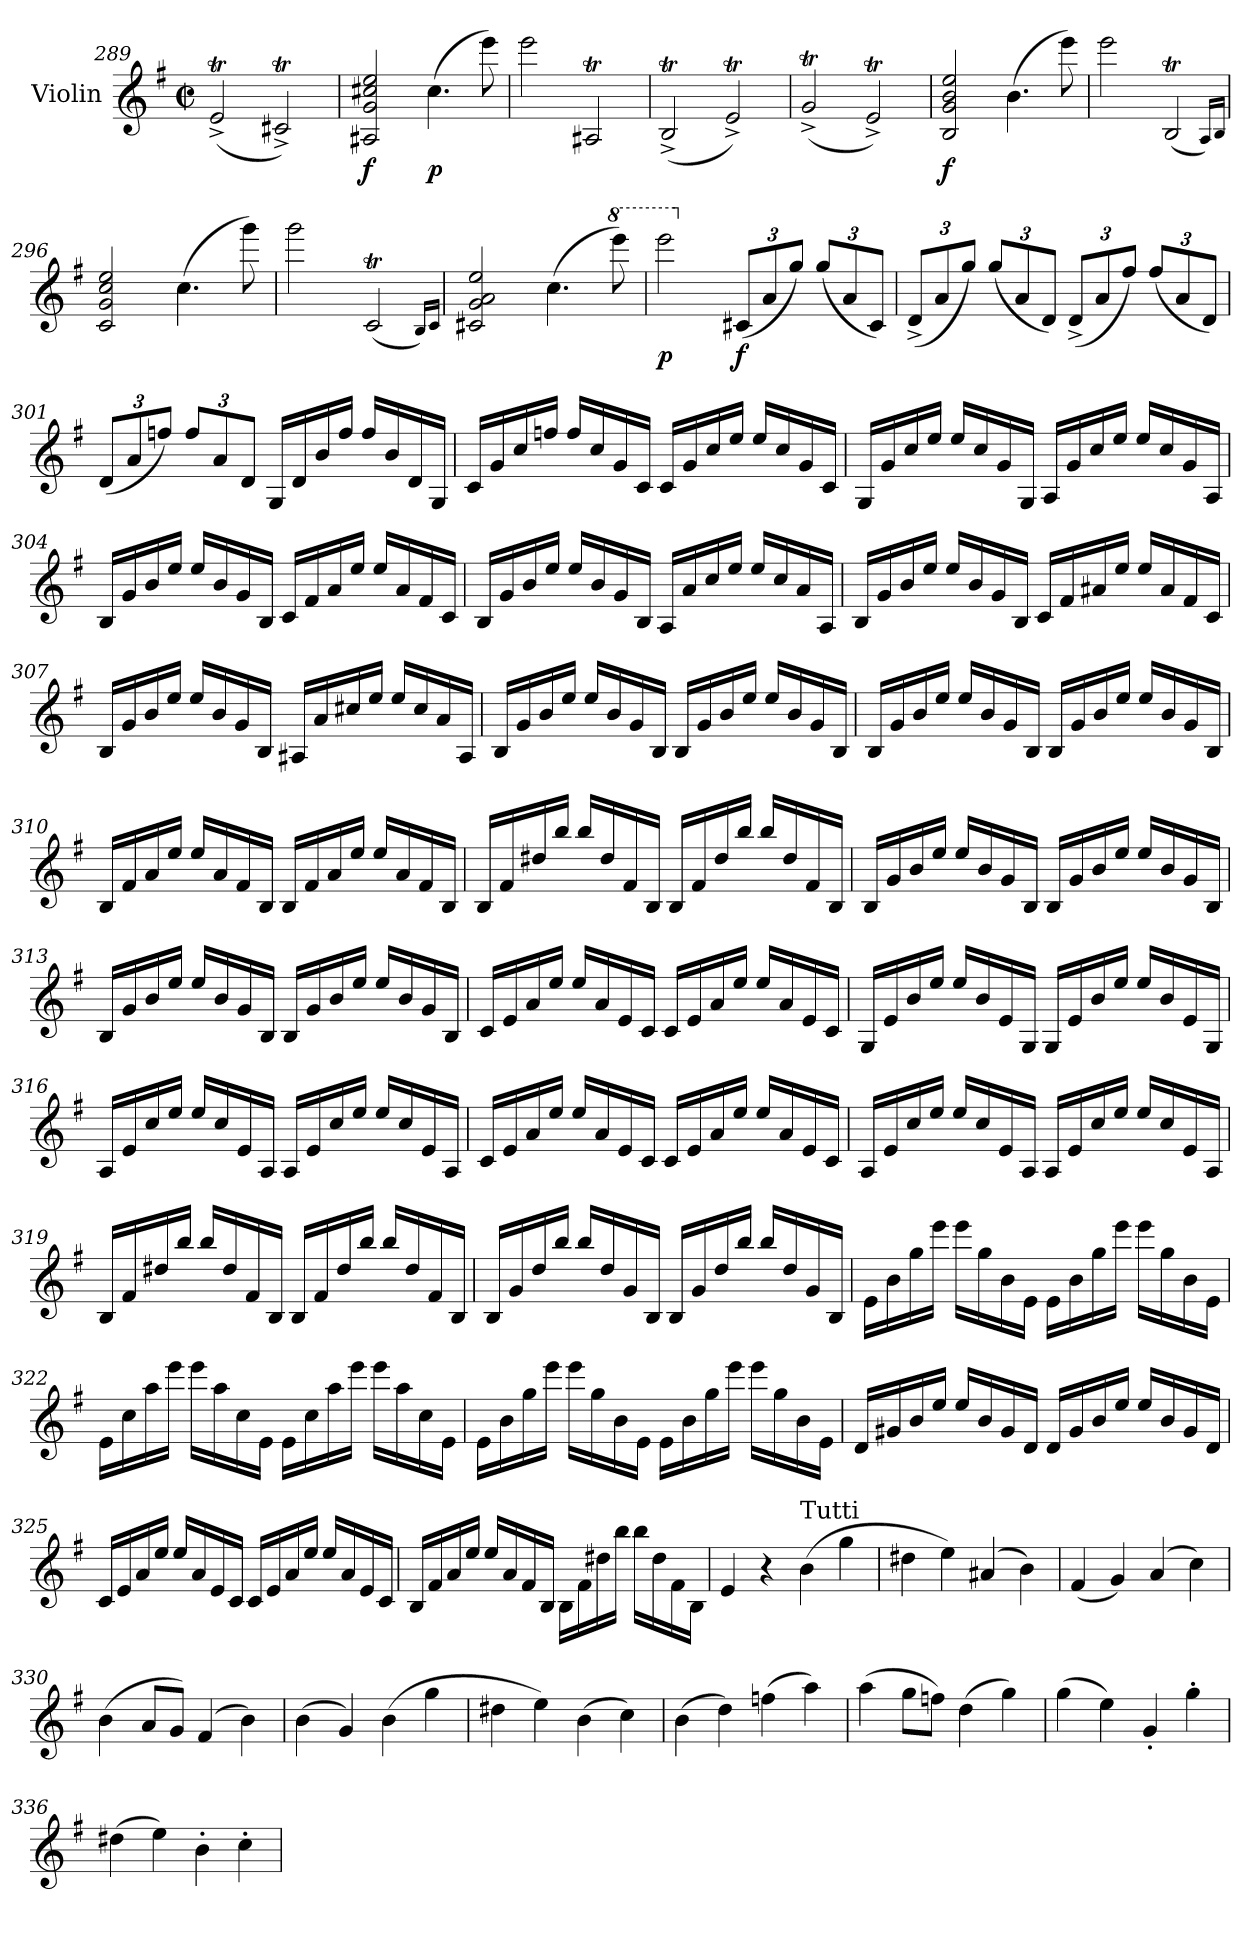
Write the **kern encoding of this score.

**kern	**dynam
*part1	*part1
*staff1	*staff1
*I"Violin	*
*I'Vln.	*
*clefG2	*
*k[f#]	*
*M2/2	*
*met(c|)	*
=289	=289
(<2eT^/	.
2c#Xt^/)	.
=290	=290
!	!LO:DY:b
2A#X/ 2g/ 2cc#X/ 2ee/	f
!	!LO:DY:b
(>4.cc#\	p
8eee\)	.
=291	=291
2eee\	.
2A#Xt/	.
=292	=292
(<2Bt^/	.
2eT^/)	.
=293	=293
(<2gT^/	.
2eT^/)	.
=294	=294
!	!LO:DY:b
2B/ 2g/ 2b/ 2ee/	f
(>4.b\	.
8eee\)	.
=295	=295
2eee\	.
(<2Bt/	.
16qA/LL)	.
16qB/JJ	.
!!LO:LB:g=z
=296	=296
2c/ 2g/ 2cc/ 2ee/	.
(>4.cc\	.
8ggg\)	.
=297	=297
2ggg\	.
(<2cT/	.
16qB/LL)	.
16qc/JJ	.
=298	=298
2c#X/ 2g/ 2a/ 2ee/	.
(>4.cc\	.
*8va	*
8eeee\)	.
=299	=299
*8va	*
!	!LO:DY:b
2eeee\	p
*X8va	*
*X8va	*
*Xbrackettup	*
!	!LO:DY:b
(<12c#X/L	f
12a/	.
12gg/J)	.
(<12gg/L	.
12a/	.
12c#/J)	.
=300	=300
(<12d^/L	.
12a/	.
12gg/J)	.
(<12gg/L	.
12a/	.
12d/J)	.
(<12d^/L	.
12a/	.
12ff#/J)	.
(<12ff#/L	.
12a/	.
12d/J)	.
=301	=301
(<12d/L	.
12a/	.
12ffn/J)	.
12ff/L	.
12a/	.
12d/J	.
16G/LL	.
16d/	.
16b/	.
16ff/JJ	.
16ff/LL	.
16b/	.
16d/	.
16G/JJ	.
!!LO:LB:g=z
=302	=302
16c/LL	.
16g/	.
16cc/	.
16ffn/JJ	.
16ff/LL	.
16cc/	.
16g/	.
16c/JJ	.
16c/LL	.
16g/	.
16cc/	.
16ee/JJ	.
16ee/LL	.
16cc/	.
16g/	.
16c/JJ	.
=303	=303
16G/LL	.
16g/	.
16cc/	.
16ee/JJ	.
16ee/LL	.
16cc/	.
16g/	.
16G/JJ	.
16A/LL	.
16g/	.
16cc/	.
16ee/JJ	.
16ee/LL	.
16cc/	.
16g/	.
16A/JJ	.
=304	=304
16B/LL	.
16g/	.
16b/	.
16ee/JJ	.
16ee/LL	.
16b/	.
16g/	.
16B/JJ	.
16c/LL	.
16f#/	.
16a/	.
16ee/JJ	.
16ee/LL	.
16a/	.
16f#/	.
16c/JJ	.
!!LO:LB:g=z
=305	=305
16B/LL	.
16g/	.
16b/	.
16ee/JJ	.
16ee/LL	.
16b/	.
16g/	.
16B/JJ	.
16A/LL	.
16a/	.
16cc/	.
16ee/JJ	.
16ee/LL	.
16cc/	.
16a/	.
16A/JJ	.
=306	=306
16B/LL	.
16g/	.
16b/	.
16ee/JJ	.
16ee/LL	.
16b/	.
16g/	.
16B/JJ	.
16c/LL	.
16f#/	.
16a#X/	.
16ee/JJ	.
16ee/LL	.
16a#/	.
16f#/	.
16c/JJ	.
=307	=307
16B/LL	.
16g/	.
16b/	.
16ee/JJ	.
16ee/LL	.
16b/	.
16g/	.
16B/JJ	.
16A#X/LL	.
16a/	.
16cc#X/	.
16ee/JJ	.
16ee/LL	.
16cc#/	.
16a/	.
16A#/JJ	.
!!LO:LB:g=z
=308	=308
16B/LL	.
16g/	.
16b/	.
16ee/JJ	.
16ee/LL	.
16b/	.
16g/	.
16B/JJ	.
16B/LL	.
16g/	.
16b/	.
16ee/JJ	.
16ee/LL	.
16b/	.
16g/	.
16B/JJ	.
=309	=309
16B/LL	.
16g/	.
16b/	.
16ee/JJ	.
16ee/LL	.
16b/	.
16g/	.
16B/JJ	.
16B/LL	.
16g/	.
16b/	.
16ee/JJ	.
16ee/LL	.
16b/	.
16g/	.
16B/JJ	.
=310	=310
16B/LL	.
16f#/	.
16a/	.
16ee/JJ	.
16ee/LL	.
16a/	.
16f#/	.
16B/JJ	.
16B/LL	.
16f#/	.
16a/	.
16ee/JJ	.
16ee/LL	.
16a/	.
16f#/	.
16B/JJ	.
!!LO:LB:g=z
=311	=311
16B/LL	.
16f#/	.
16dd#X/	.
16bb/JJ	.
16bb/LL	.
16dd#/	.
16f#/	.
16B/JJ	.
16B/LL	.
16f#/	.
16dd#/	.
16bb/JJ	.
16bb/LL	.
16dd#/	.
16f#/	.
16B/JJ	.
=312	=312
16B/LL	.
16g/	.
16b/	.
16ee/JJ	.
16ee/LL	.
16b/	.
16g/	.
16B/JJ	.
16B/LL	.
16g/	.
16b/	.
16ee/JJ	.
16ee/LL	.
16b/	.
16g/	.
16B/JJ	.
=313	=313
16B/LL	.
16g/	.
16b/	.
16ee/JJ	.
16ee/LL	.
16b/	.
16g/	.
16B/JJ	.
16B/LL	.
16g/	.
16b/	.
16ee/JJ	.
16ee/LL	.
16b/	.
16g/	.
16B/JJ	.
!!LO:LB:g=z
=314	=314
16c/LL	.
16e/	.
16a/	.
16ee/JJ	.
16ee/LL	.
16a/	.
16e/	.
16c/JJ	.
16c/LL	.
16e/	.
16a/	.
16ee/JJ	.
16ee/LL	.
16a/	.
16e/	.
16c/JJ	.
=315	=315
16G/LL	.
16e/	.
16b/	.
16ee/JJ	.
16ee/LL	.
16b/	.
16e/	.
16G/JJ	.
16G/LL	.
16e/	.
16b/	.
16ee/JJ	.
16ee/LL	.
16b/	.
16e/	.
16G/JJ	.
=316	=316
16A/LL	.
16e/	.
16cc/	.
16ee/JJ	.
16ee/LL	.
16cc/	.
16e/	.
16A/JJ	.
16A/LL	.
16e/	.
16cc/	.
16ee/JJ	.
16ee/LL	.
16cc/	.
16e/	.
16A/JJ	.
!!LO:LB:g=z
=317	=317
16c/LL	.
16e/	.
16a/	.
16ee/JJ	.
16ee/LL	.
16a/	.
16e/	.
16c/JJ	.
16c/LL	.
16e/	.
16a/	.
16ee/JJ	.
16ee/LL	.
16a/	.
16e/	.
16c/JJ	.
=318	=318
16A/LL	.
16e/	.
16cc/	.
16ee/JJ	.
16ee/LL	.
16cc/	.
16e/	.
16A/JJ	.
16A/LL	.
16e/	.
16cc/	.
16ee/JJ	.
16ee/LL	.
16cc/	.
16e/	.
16A/JJ	.
=319	=319
16B/LL	.
16f#/	.
16dd#X/	.
16bb/JJ	.
16bb/LL	.
16dd#/	.
16f#/	.
16B/JJ	.
16B/LL	.
16f#/	.
16dd#/	.
16bb/JJ	.
16bb/LL	.
16dd#/	.
16f#/	.
16B/JJ	.
!!LO:PB:g=z
=320	=320
16B/LL	.
16g/	.
16dd/	.
16bb/JJ	.
16bb/LL	.
16dd/	.
16g/	.
16B/JJ	.
16B/LL	.
16g/	.
16dd/	.
16bb/JJ	.
16bb/LL	.
16dd/	.
16g/	.
16B/JJ	.
=321	=321
16e\LL	.
16b\	.
16gg\	.
16eee\JJ	.
16eee\LL	.
16gg\	.
16b\	.
16e\JJ	.
16e\LL	.
16b\	.
16gg\	.
16eee\JJ	.
16eee\LL	.
16gg\	.
16b\	.
16e\JJ	.
=322	=322
16e\LL	.
16cc\	.
16aa\	.
16eee\JJ	.
16eee\LL	.
16aa\	.
16cc\	.
16e\JJ	.
16e\LL	.
16cc\	.
16aa\	.
16eee\JJ	.
16eee\LL	.
16aa\	.
16cc\	.
16e\JJ	.
!!LO:LB:g=z
=323	=323
16e\LL	.
16b\	.
16gg\	.
16eee\JJ	.
16eee\LL	.
16gg\	.
16b\	.
16e\JJ	.
16e\LL	.
16b\	.
16gg\	.
16eee\JJ	.
16eee\LL	.
16gg\	.
16b\	.
16e\JJ	.
=324	=324
16d/LL	.
16g#X/	.
16b/	.
16ee/JJ	.
16ee/LL	.
16b/	.
16g#/	.
16d/JJ	.
16d/LL	.
16g#/	.
16b/	.
16ee/JJ	.
16ee/LL	.
16b/	.
16g#/	.
16d/JJ	.
=325	=325
16c/LL	.
16e/	.
16a/	.
16ee/JJ	.
16ee/LL	.
16a/	.
16e/	.
16c/JJ	.
16c/LL	.
16e/	.
16a/	.
16ee/JJ	.
16ee/LL	.
16a/	.
16e/	.
16c/JJ	.
!!LO:LB:g=z
=326	=326
16B/LL	.
16f#/	.
16a/	.
16ee/JJ	.
16ee/LL	.
16a/	.
16f#/	.
16B/JJ	.
16B\LL	.
16f#\	.
16dd#X\	.
16bb\JJ	.
16bb\LL	.
16dd#\	.
16f#\	.
16B\JJ	.
=327	=327
4e/	.
4r	.
*MM236	*
!LO:TX:a:t=Tutti	!
(>4b!\	.
4gg!\	.
=328	=328
4dd#X!\	.
4ee!\)	.
(>4a#X!/	.
4b!\)	.
=329	=329
(<4f#!/	.
4g!/)	.
(>4a!/	.
4cc!\)	.
=330	=330
(>4b!\	.
8a!/L	.
8g!/J)	.
(>4f#!/	.
4b!\)	.
=331	=331
(>4b!\	.
4g!/)	.
(>4b!\	.
4gg!\	.
=332	=332
4dd#X!\	.
4ee!\)	.
(>4b!\	.
4cc!\)	.
!!LO:LB:g=z
=333	=333
(>4b!\	.
4dd!\)	.
(>4ffn!\	.
4aa!\)	.
=334	=334
(>4aa!\	.
8gg!\L	.
8ffn!\J)	.
(>4dd!\	.
4gg!\)	.
=335	=335
(>4gg!\	.
4ee!\)	.
4g'!/	.
4gg'!\	.
=336	=336
(>4dd#X!\	.
4ee!\)	.
4b'!\	.
4cc'!\	.
=	=
*-	*-
